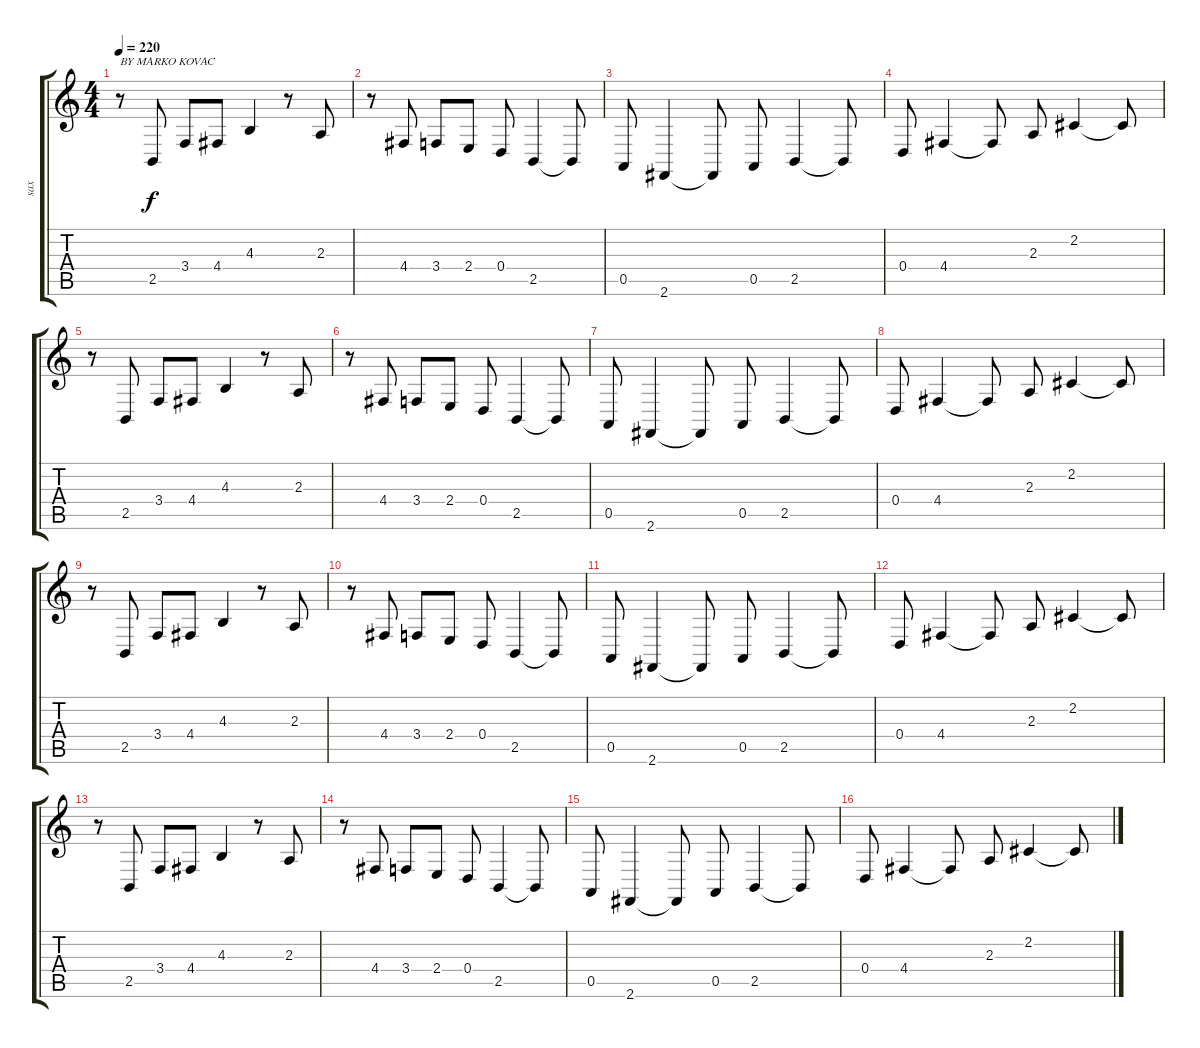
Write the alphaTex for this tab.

\track ("sax" "sax") {instrument altosax}
\staff {score tabs}
\tuning (E4 B3 G3 D3 A2 E2) {hide}
\ts (4 4)
\tempo 220
\clef g2
\ks c
r.8{txt "BY MARKO KOVAC" dy f instrument altosax} 2.5.8 3.4.8 4.4.8 4.3.4 r.8 2.3.8 |
r.8 4.4.8 3.4.8 2.4.8 0.4.8 2.5.4 2.5{t}.8 |
0.5.8 2.6.4 2.6{t}.8 0.5.8 2.5.4 2.5{t}.8 |
0.4.8 4.4.4 4.4{t}.8 2.3.8 2.2.4 2.2{t}.8 |
r.8 2.5.8 3.4.8 4.4.8 4.3.4 r.8 2.3.8 |
r.8 4.4.8 3.4.8 2.4.8 0.4.8 2.5.4 2.5{t}.8 |
0.5.8 2.6.4 2.6{t}.8 0.5.8 2.5.4 2.5{t}.8 |
0.4.8 4.4.4 4.4{t}.8 2.3.8 2.2.4 2.2{t}.8 |
r.8 2.5.8 3.4.8 4.4.8 4.3.4 r.8 2.3.8 |
r.8 4.4.8 3.4.8 2.4.8 0.4.8 2.5.4 2.5{t}.8 |
0.5.8 2.6.4 2.6{t}.8 0.5.8 2.5.4 2.5{t}.8 |
0.4.8 4.4.4 4.4{t}.8 2.3.8 2.2.4 2.2{t}.8 |
r.8 2.5.8 3.4.8 4.4.8 4.3.4 r.8 2.3.8 |
r.8 4.4.8 3.4.8 2.4.8 0.4.8 2.5.4 2.5{t}.8 |
0.5.8 2.6.4 2.6{t}.8 0.5.8 2.5.4 2.5{t}.8 |
0.4.8 4.4.4 4.4{t}.8 2.3.8 2.2.4 2.2{t}.8
